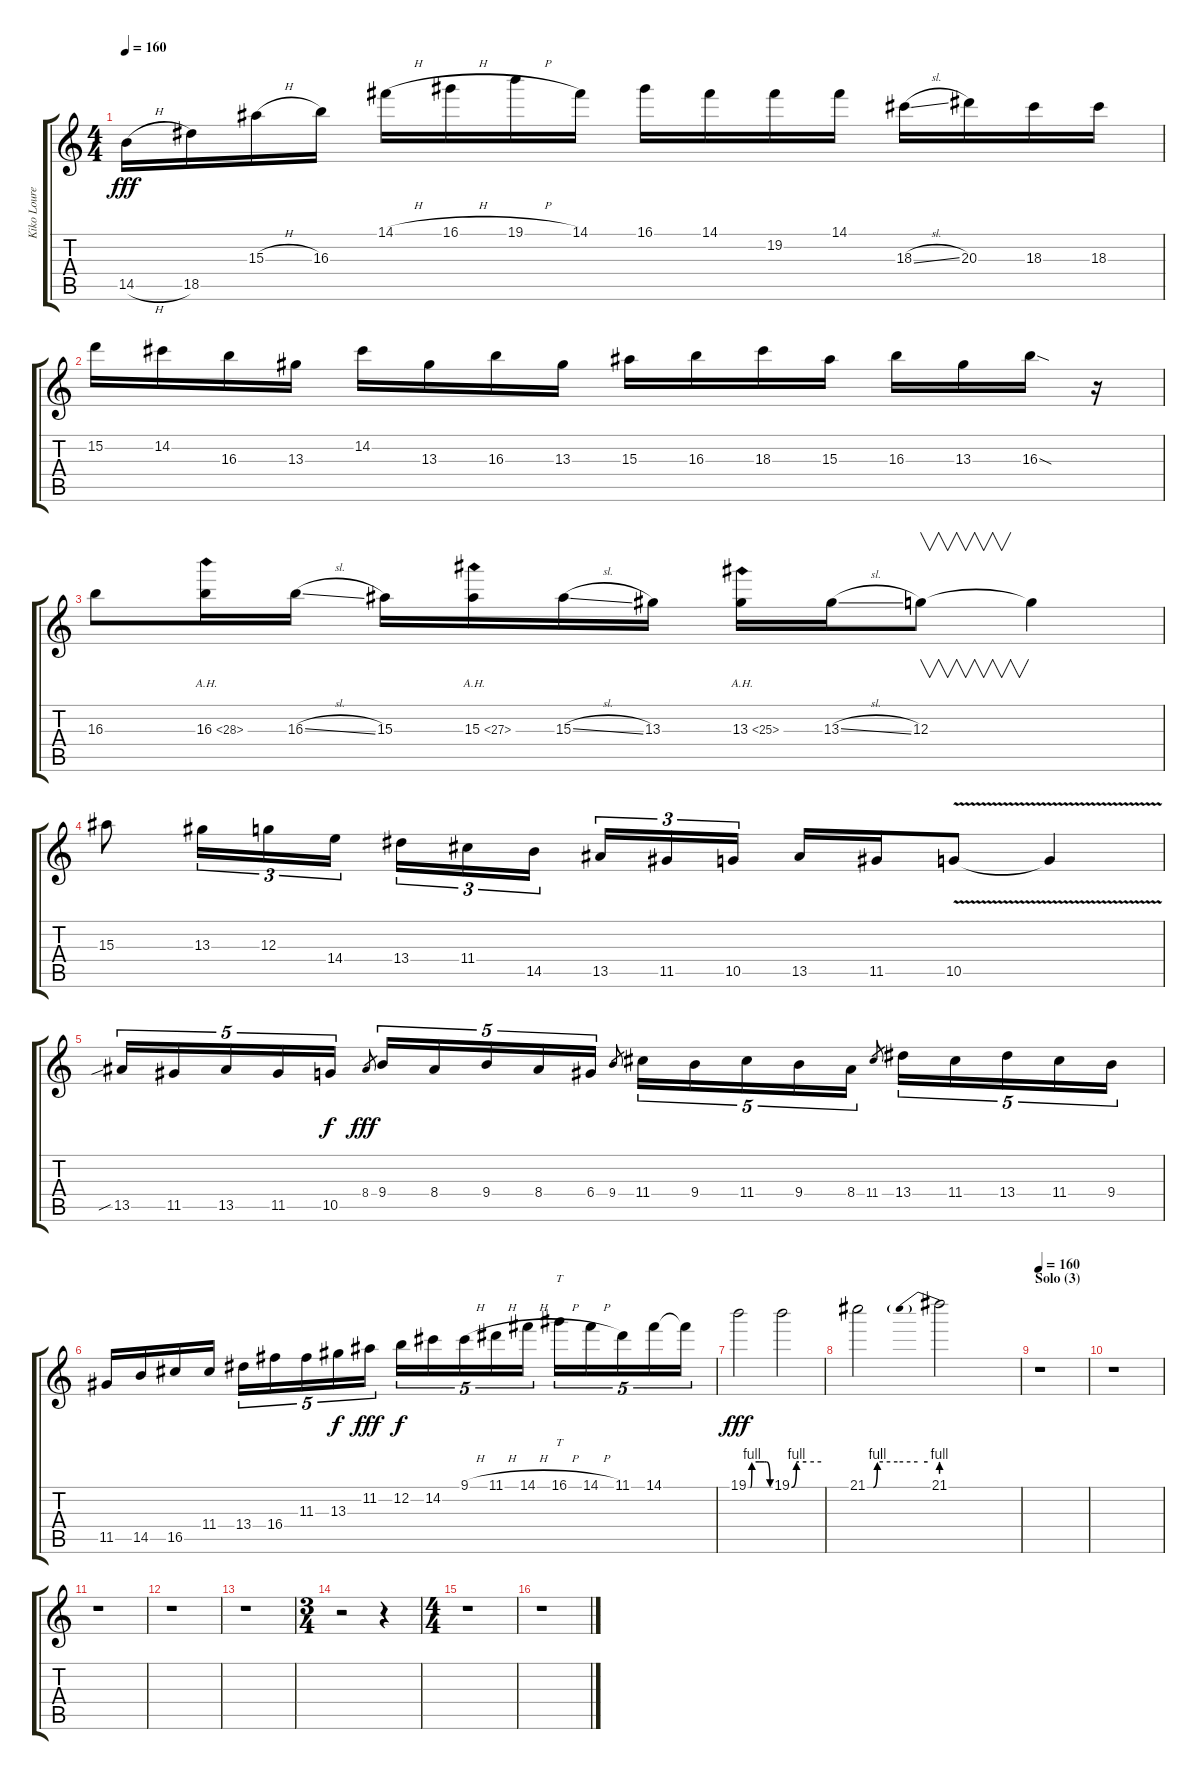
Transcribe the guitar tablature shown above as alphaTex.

\track ("Kiko Loureiro" "Kiko Loure") {instrument distortionguitar}
\staff {score tabs}
\tuning (E4 B3 G3 D3 A2 E2) {hide}
\ts (4 4)
\tempo 160
\clef g2
\ks c
14.5{h}.16{dy fff} 18.5.16 15.3{h}.16 16.3.16 14.1{h}.16 16.1{h}.16 19.1{h}.16 14.1.16 16.1.16 14.1.16 19.2.16 14.1.16 18.3{sl}.16 20.3.16 18.3.16 18.3.16 |
15.2.16 14.2.16 16.3.16 13.3.16 14.2.16 13.3.16 16.3.16 13.3.16 15.3.16 16.3.16 18.3.16 15.3.16 16.3.16 13.3.16 16.3{sod}.16 r.16 |
16.3.8 16.3{ah 12}.16 16.3{sl}.16 15.3.16 15.3{ah 12}.16 15.3{sl}.16 13.3.16 13.3{ah 12}.16 13.3{sl}.16 12.3.8{v} 12.3{t}.4 |
15.3.8 13.3.16{tu (3 2)} 12.3.16{tu (3 2)} 14.4.16{tu (3 2)} 13.4.16{tu (3 2)} 11.4.16{tu (3 2)} 14.5.16{tu (3 2)} 13.5.16{tu (3 2)} 11.5.16{tu (3 2)} 10.5.16{tu (3 2)} 13.5.16 11.5.16 10.5{v}.8 10.5{t}.4 |
13.5{sib}.16{tu (5 4)} 11.5.16{tu (5 4)} 13.5.16{tu (5 4)} 11.5.16{tu (5 4)} 10.5.16{tu (5 4) dy f} 8.4.8{gr dy fff} 9.4.16{tu (5 4)} 8.4.16{tu (5 4)} 9.4.16{tu (5 4)} 8.4.16{tu (5 4)} 6.4.16{tu (5 4)} 9.4.8{gr} 11.4.16{tu (5 4)} 9.4.16{tu (5 4)} 11.4.16{tu (5 4)} 9.4.16{tu (5 4)} 8.4.16{tu (5 4)} 11.4.8{gr} 13.4.16{tu (5 4)} 11.4.16{tu (5 4)} 13.4.16{tu (5 4)} 11.4.16{tu (5 4)} 9.4.16{tu (5 4)} |
11.5.16 14.5.16 16.5.16 11.4.16 13.4.16{tu (5 4)} 16.4.16{tu (5 4)} 11.3.16{tu (5 4)} 13.3.16{tu (5 4) dy f} 11.2.16{tu (5 4) dy fff} 12.2.16{tu (5 4) dy f} 14.2.16{tu (5 4)} 9.1{h}.16{tu (5 4)} 11.1{h}.16{tu (5 4)} 14.1{h}.16{tu (5 4)} 16.1{h}.16{tt tu (5 4)} 14.1{h}.16{tu (5 4)} 11.1.16{tu (5 4)} 14.1.16{tu (5 4)} 14.1{t}.16{tu (5 4)} |
19.1{be (custom 0 0 6 0 10 4 30 4 45 4 50 4 60 0)}.2{dy fff} 19.1{be (custom 0 0 10 4 15 4 30 4 60 4)}.2 |
21.1{be (custom 0 0 6 0 10 4 30 4 50 4 60 4)}.2 21.1{be (prebend 0 4 60 4)}.2 |
\section ("" "Solo (3)")
\tempo 160
r.1 |
r.1 |
r.1 |
r.1 |
r.1 |
\ts (3 4)
r.2 r.4 |
\ts (4 4)
r.1 |
r.1
